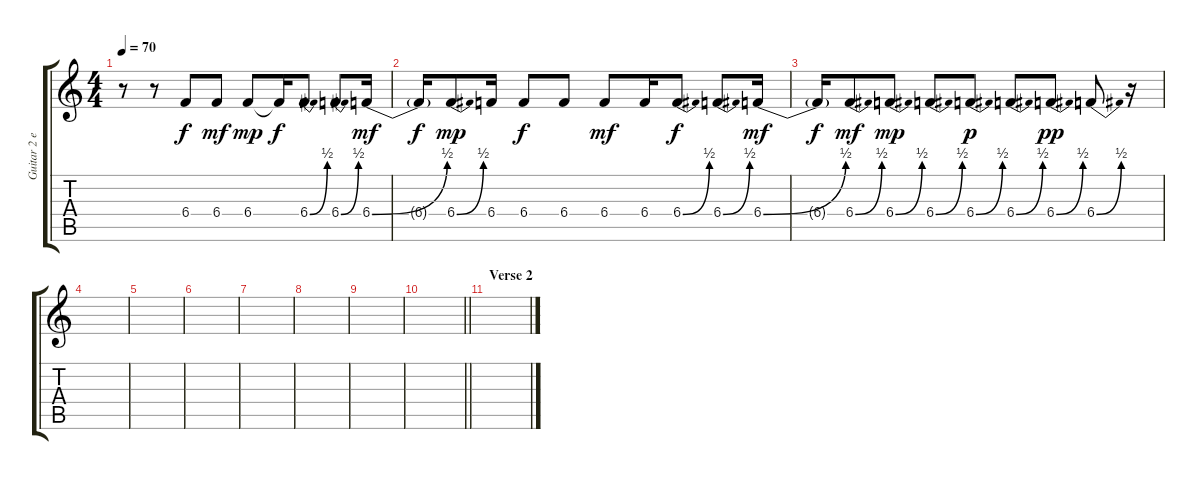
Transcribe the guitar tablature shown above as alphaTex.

\track ("Guitar 2 effect" "Guitar 2 e") {instrument distortionguitar}
\staff {score tabs}
\tuning (Eb4 B3 Gb3 B2 Gb2 B1) {hide}
\ts (4 4)
\tempo 70
\clef g2
\ks c
r.8{dy pp} r.8 6.4.8{dy f} 6.4.8{dy mf} 6.4.8{dy mp} 6.4{t}.16{dy f} 6.4{be (bend 0 0 60 2)}.8 6.4{be (bend 0 0 60 2)}.8 6.4{be (bend 0 0 60 2)}.16{dy mf} |
6.4{t}.16{dy f} 6.4{be (bend 0 0 60 2)}.8{dy mp} 6.4.16 6.4.8{dy f} 6.4.8 6.4.8{dy mf} 6.4.16 6.4{be (bend 0 0 60 2)}.8{dy f} 6.4{be (bend 0 0 60 2)}.8 6.4{be (bend 0 0 60 2)}.16{dy mf} |
6.4{t}.16{dy f} 6.4{be (bend 0 0 60 2)}.8{dy mf} 6.4{be (bend 0 0 60 2)}.8{dy mp} 6.4{be (bend 0 0 60 2)}.8 6.4{be (bend 0 0 60 2)}.8{dy p} 6.4{be (bend 0 0 60 2)}.8 6.4{be (bend 0 0 60 2)}.8{dy pp} 6.4{be (bend 0 0 60 2)}.8 r.16 |
|
|
|
|
|
|
\barLineRight lightlight
|
\section ("" "Verse 2")
